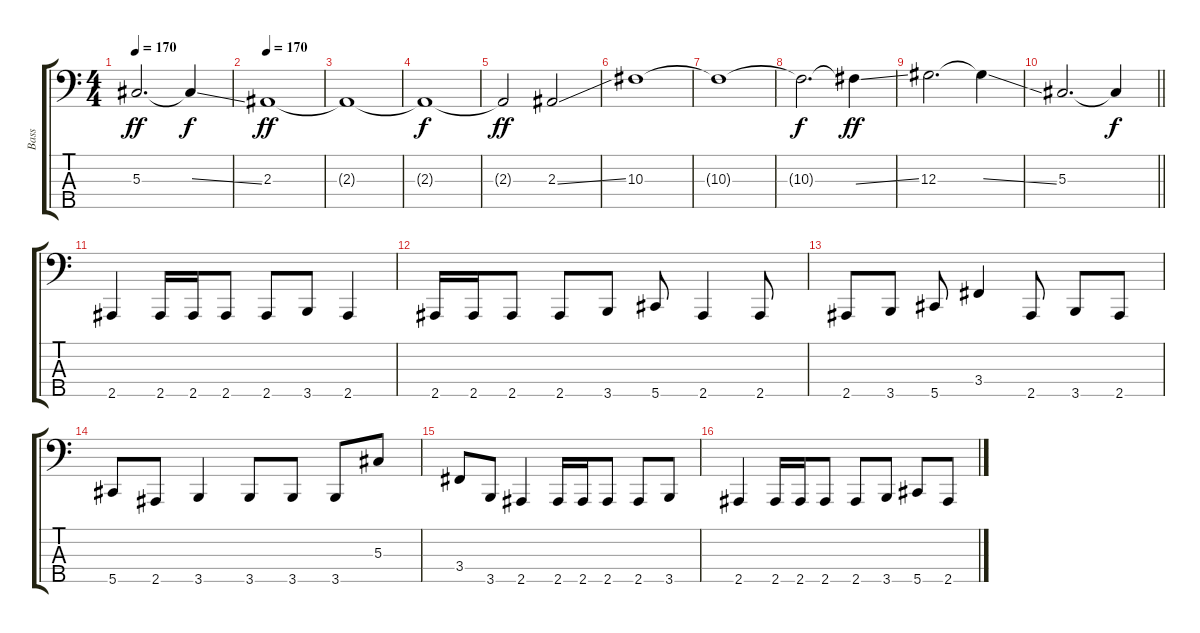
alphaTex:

\track ("Bass" "Bass") {instrument electricbasspick}
\staff {score tabs}
\tuning (Gb2 Db2 Ab1 Eb1 Ab0) {hide}
\ts (4 4)
\tempo 170
\clef f4
\ks c
5.3.2{d dy ff} 5.3{ss t}.4{dy f} |
\tempo 170
2.3.1{dy ff} |
2.3{t}.1 |
2.3{t}.1{dy f} |
2.3{t}.2{dy ff} 2.3{ss}.2 |
10.3.1 |
10.3{t}.1 |
10.3{t}.2{d dy f} 10.3{ss t}.4{dy ff} |
12.3.2{d} 12.3{ss t}.4 |
\barLineRight lightlight
5.3.2{d} 5.3{t}.4{dy f} |
\section ("" "")
2.5.4 2.5.16 2.5.16 2.5.8 2.5.8 3.5.8 2.5.4 |
2.5.16 2.5.16 2.5.8 2.5.8 3.5.8 5.5.8 2.5.4 2.5.8 |
2.5.8 3.5.8 5.5.8 3.4.4 2.5.8 3.5.8 2.5.8 |
5.5.8 2.5.8 3.5.4 3.5.8 3.5.8 3.5.8 5.3.8 |
3.4.8 3.5.8 2.5.4 2.5.16 2.5.16 2.5.8 2.5.8 3.5.8 |
2.5.4 2.5.16 2.5.16 2.5.8 2.5.8 3.5.8 5.5.8 2.5.8
